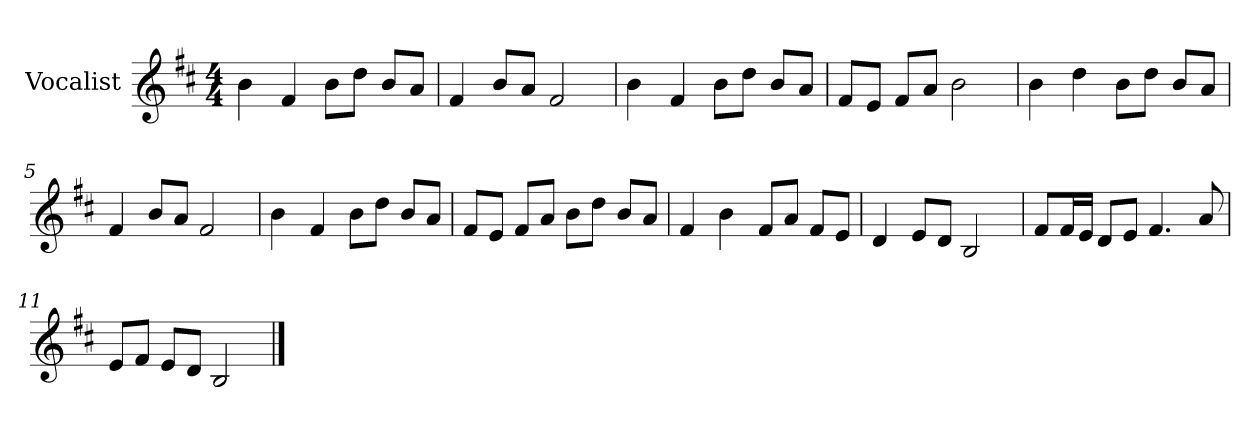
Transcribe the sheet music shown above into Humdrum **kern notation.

**kern
*part1
*staff1
*I"Vocalist
*k[f#c#]
*D:
*M4/4
=
4b
4f#
8bL
8ddJ
8bL
8aJ
=1
4f#
8bL
8aJ
2f#
=2
4b
4f#
8bL
8ddJ
8bL
8aJ
=3
8f#L
8eJ
8f#L
8aJ
2b
=4
4b
4dd
8bL
8ddJ
8bL
8aJ
=5
4f#
8bL
8aJ
2f#
=6
4b
4f#
8bL
8ddJ
8bL
8aJ
=7
8f#L
8eJ
8f#L
8aJ
8bL
8ddJ
8bL
8aJ
=8
4f#
4b
8f#L
8aJ
8f#L
8eJ
=9
4d
8eL
8dJ
2B
=10
8f#L
16f#L
16eJJ
8dL
8eJ
4.f#
8a
=11
8eL
8f#J
8eL
8dJ
2B
==
*-
